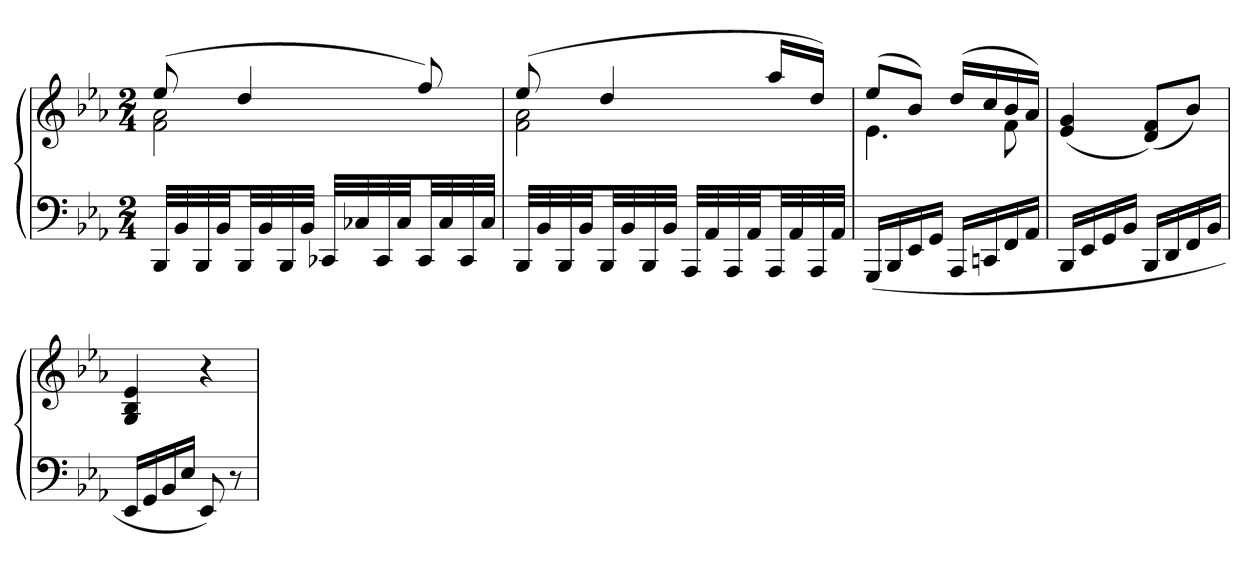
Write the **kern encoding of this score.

**kern	**kern
*part1	*part1
*staff2	*staff1
*clefF4	*clefG2
*k[b-e-a-]	*k[b-e-a-]
*M2/4	*M2/4
=	=
*	*^
32BBB-LLL	(8ee-	2f 2a-
32BB-	.	.
32BBB-	.	.
32BB-JJ	.	.
32BBB-LL	4dd	.
32BB-	.	.
32BBB-	.	.
32BB-JJJ	.	.
32CC-XLLL	.	.
32C-X	.	.
32CC-	.	.
32C-JJ	.	.
32CC-LL	8ff)	.
32C-	.	.
32CC-	.	.
32C-JJJ	.	.
=	=	=
32BBB-LLL	(8ee-	2f 2a-
32BB-	.	.
32BBB-	.	.
32BB-JJ	.	.
32BBB-LL	4dd	.
32BB-	.	.
32BBB-	.	.
32BB-JJJ	.	.
32AAA-LLL	.	.
32AA-	.	.
32AAA-	.	.
32AA-JJ	.	.
32AAA-LL	16aa-LL	.
32AA-	.	.
32AAA-	16ddJJ)	.
32AA-JJJ	.	.
=	=	=
(16GGGLL	(8ee-L	4.e-
16BBB-	.	.
16EE-	8b-J)	.
16GGJJ	.	.
16AAA-LL	(16ddLL	.
16CCn	16cc	.
16FF	16b-	8f
16AA-JJ	16a-JJ)	.
*	*v	*v
=	=
16BBB-LL	(4e- 4g
16EE-	.
16GG	.
16BB-JJ	.
16BBB-LL	(8d 8fL)
16DD	.
16FF	8b-J)
16BB-JJ	.
=	=
16EE-LL	4G 4B- 4e-
16GG	.
16BB-	.
16E-JJ	.
8EE-)	4r
8r	.
=	=
*-	*-
